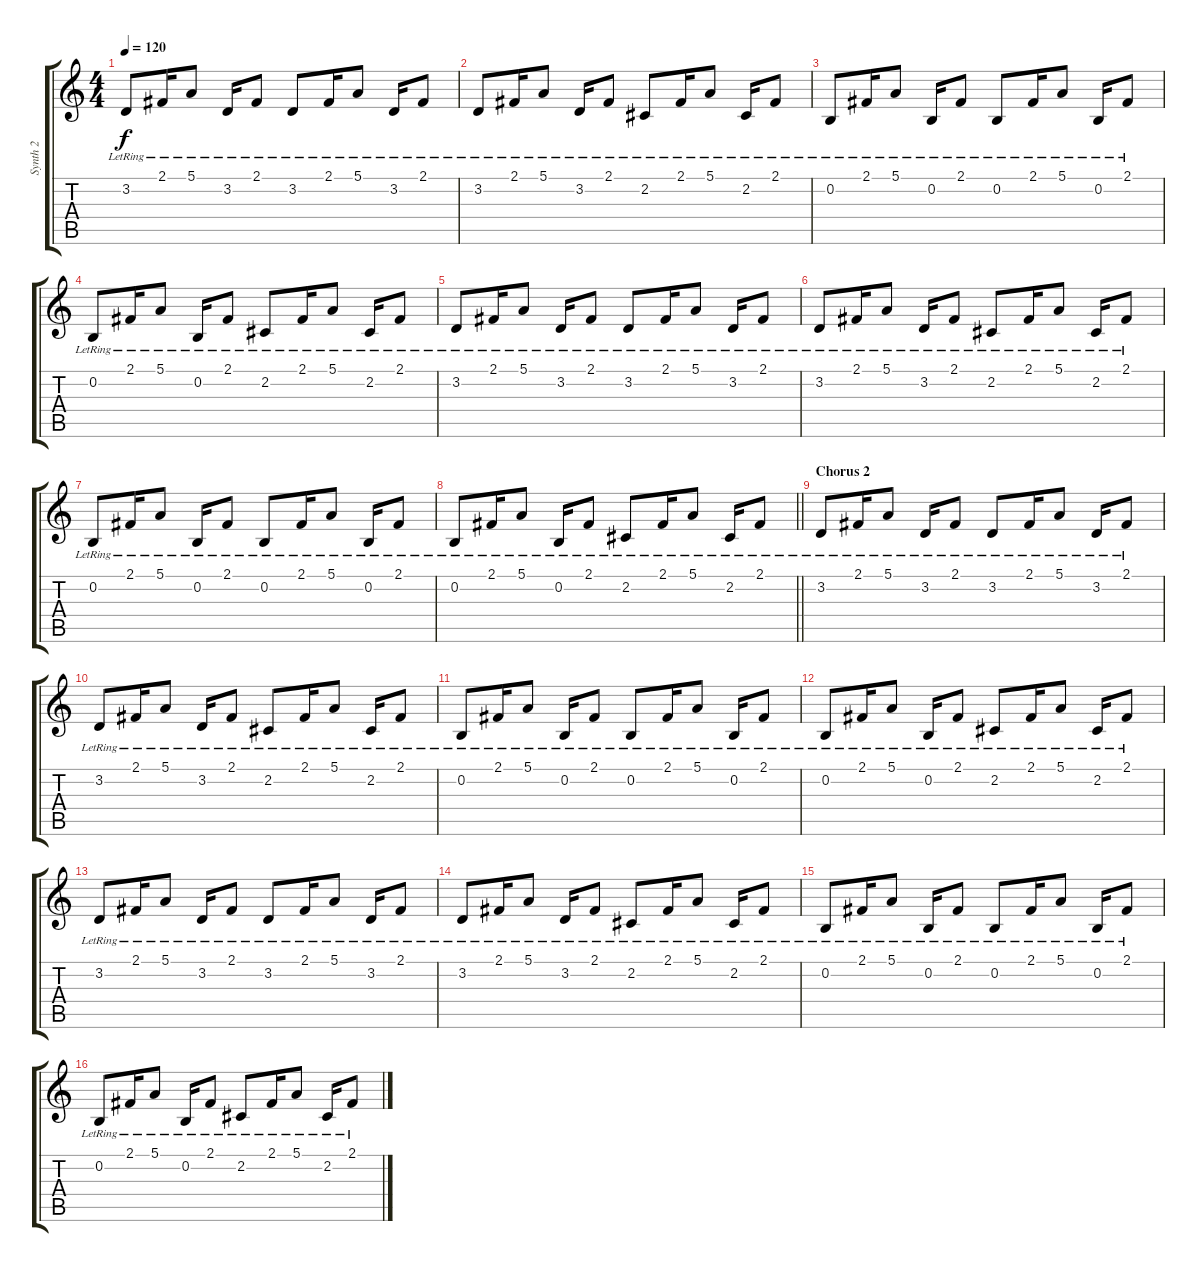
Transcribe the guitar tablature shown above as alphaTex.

\track ("Synth 2" "Synth 2") {instrument vibraphone}
\staff {score tabs}
\tuning (E4 B3 G3 D3 A2 D2) {hide}
\ts (4 4)
\tempo 120
\clef g2
\ks c
3.2{lr}.8{dy f} 2.1{lr}.16 5.1{lr}.8 3.2{lr}.16 2.1{lr}.8 3.2{lr}.8 2.1{lr}.16 5.1{lr}.8 3.2{lr}.16 2.1{lr}.8 |
3.2{lr}.8 2.1{lr}.16 5.1{lr}.8 3.2{lr}.16 2.1{lr}.8 2.2{lr}.8 2.1{lr}.16 5.1{lr}.8 2.2{lr}.16 2.1{lr}.8 |
0.2{lr}.8 2.1{lr}.16 5.1{lr}.8 0.2{lr}.16 2.1{lr}.8 0.2{lr}.8 2.1{lr}.16 5.1{lr}.8 0.2{lr}.16 2.1{lr}.8 |
0.2{lr}.8 2.1{lr}.16 5.1{lr}.8 0.2{lr}.16 2.1{lr}.8 2.2{lr}.8 2.1{lr}.16 5.1{lr}.8 2.2{lr}.16 2.1{lr}.8 |
3.2{lr}.8 2.1{lr}.16 5.1{lr}.8 3.2{lr}.16 2.1{lr}.8 3.2{lr}.8 2.1{lr}.16 5.1{lr}.8 3.2{lr}.16 2.1{lr}.8 |
3.2{lr}.8 2.1{lr}.16 5.1{lr}.8 3.2{lr}.16 2.1{lr}.8 2.2{lr}.8 2.1{lr}.16 5.1{lr}.8 2.2{lr}.16 2.1{lr}.8 |
0.2{lr}.8 2.1{lr}.16 5.1{lr}.8 0.2{lr}.16 2.1{lr}.8 0.2{lr}.8 2.1{lr}.16 5.1{lr}.8 0.2{lr}.16 2.1{lr}.8 |
\barLineRight lightlight
0.2{lr}.8 2.1{lr}.16 5.1{lr}.8 0.2{lr}.16 2.1{lr}.8 2.2{lr}.8 2.1{lr}.16 5.1{lr}.8 2.2{lr}.16 2.1{lr}.8 |
\section ("" "Chorus 2")
3.2{lr}.8 2.1{lr}.16 5.1{lr}.8 3.2{lr}.16 2.1{lr}.8 3.2{lr}.8 2.1{lr}.16 5.1{lr}.8 3.2{lr}.16 2.1{lr}.8 |
3.2{lr}.8 2.1{lr}.16 5.1{lr}.8 3.2{lr}.16 2.1{lr}.8 2.2{lr}.8 2.1{lr}.16 5.1{lr}.8 2.2{lr}.16 2.1{lr}.8 |
0.2{lr}.8 2.1{lr}.16 5.1{lr}.8 0.2{lr}.16 2.1{lr}.8 0.2{lr}.8 2.1{lr}.16 5.1{lr}.8 0.2{lr}.16 2.1{lr}.8 |
0.2{lr}.8 2.1{lr}.16 5.1{lr}.8 0.2{lr}.16 2.1{lr}.8 2.2{lr}.8 2.1{lr}.16 5.1{lr}.8 2.2{lr}.16 2.1{lr}.8 |
3.2{lr}.8 2.1{lr}.16 5.1{lr}.8 3.2{lr}.16 2.1{lr}.8 3.2{lr}.8 2.1{lr}.16 5.1{lr}.8 3.2{lr}.16 2.1{lr}.8 |
3.2{lr}.8 2.1{lr}.16 5.1{lr}.8 3.2{lr}.16 2.1{lr}.8 2.2{lr}.8 2.1{lr}.16 5.1{lr}.8 2.2{lr}.16 2.1{lr}.8 |
0.2{lr}.8 2.1{lr}.16 5.1{lr}.8 0.2{lr}.16 2.1{lr}.8 0.2{lr}.8 2.1{lr}.16 5.1{lr}.8 0.2{lr}.16 2.1{lr}.8 |
0.2{lr}.8 2.1{lr}.16 5.1{lr}.8 0.2{lr}.16 2.1{lr}.8 2.2{lr}.8 2.1{lr}.16 5.1{lr}.8 2.2{lr}.16 2.1{lr}.8
